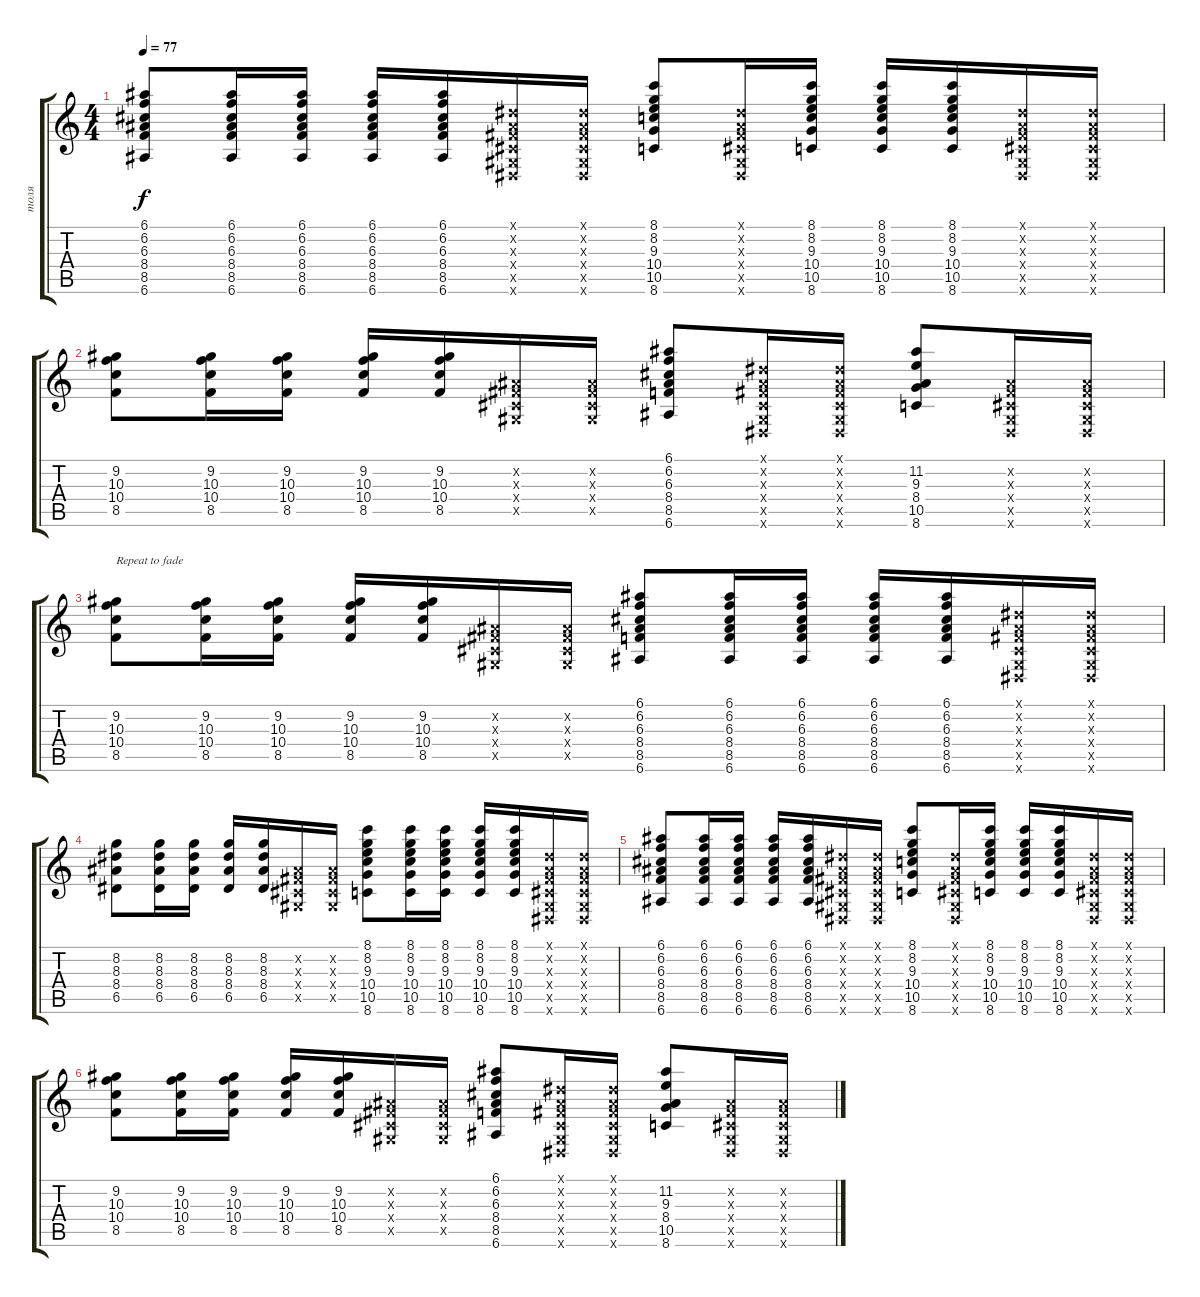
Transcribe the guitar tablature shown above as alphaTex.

\track ("толя" "толя") {instrument acousticguitarsteel}
\staff {score tabs}
\tuning (E4 B3 G3 D3 A2 E2) {hide}
\ts (4 4)
\tempo 77
\clef g2
\ks c
(6.1 6.2 6.3 8.4 8.5 6.6).8{dy f} (6.1 6.2 6.3 8.4 8.5 6.6).16 (6.1 6.2 6.3 8.4 8.5 6.6).16 (6.1 6.2 6.3 8.4 8.5 6.6).16 (6.1 6.2 6.3 8.4 8.5 6.6).16 (-1.1{x} -1.2{x} -1.3{x} -1.4{x} -1.5{x} -1.6{x}).16 (-1.1{x} -1.2{x} -1.3{x} -1.4{x} -1.5{x} -1.6{x}).16 (8.1 8.2 9.3 10.4 10.5 8.6).8 (-1.1{x} -1.2{x} -1.3{x} -1.4{x} -1.5{x} -1.6{x}).16 (8.1 8.2 9.3 10.4 10.5 8.6).16 (8.1 8.2 9.3 10.4 10.5 8.6).16 (8.1 8.2 9.3 10.4 10.5 8.6).16 (-1.1{x} -1.2{x} -1.3{x} -1.4{x} -1.5{x} -1.6{x}).16 (-1.1{x} -1.2{x} -1.3{x} -1.4{x} -1.5{x} -1.6{x}).16 |
(9.2 10.3 10.4 8.5).8 (9.2 10.3 10.4 8.5).16 (9.2 10.3 10.4 8.5).16 (9.2 10.3 10.4 8.5).16 (9.2 10.3 10.4 8.5).16 (-1.2{x} -1.3{x} -1.4{x} -1.5{x}).16 (-1.2{x} -1.3{x} -1.4{x} -1.5{x}).16 (6.1 6.2 6.3 8.4 8.5 6.6).8 (-1.1{x} -1.2{x} -1.3{x} -1.4{x} -1.5{x} -1.6{x}).16 (-1.1{x} -1.2{x} -1.3{x} -1.4{x} -1.5{x} -1.6{x}).16 (11.2 9.3 8.4 10.5 8.6).8 (-1.2{x} -1.3{x} -1.4{x} -1.5{x} -1.6{x}).16 (-1.2{x} -1.3{x} -1.4{x} -1.5{x} -1.6{x}).16 |
(9.2 10.3 10.4 8.5).8{txt "Repeat to fade"} (9.2 10.3 10.4 8.5).16 (9.2 10.3 10.4 8.5).16 (9.2 10.3 10.4 8.5).16 (9.2 10.3 10.4 8.5).16 (-1.2{x} -1.3{x} -1.4{x} -1.5{x}).16 (-1.2{x} -1.3{x} -1.4{x} -1.5{x}).16 (6.1 6.2 6.3 8.4 8.5 6.6).8 (6.1 6.2 6.3 8.4 8.5 6.6).16 (6.1 6.2 6.3 8.4 8.5 6.6).16 (6.1 6.2 6.3 8.4 8.5 6.6).16 (6.1 6.2 6.3 8.4 8.5 6.6).16 (-1.1{x} -1.2{x} -1.3{x} -1.4{x} -1.5{x} -1.6{x}).16 (-1.1{x} -1.2{x} -1.3{x} -1.4{x} -1.5{x} -1.6{x}).16 |
(8.2 8.3 8.4 6.5).8 (8.2 8.3 8.4 6.5).16 (8.2 8.3 8.4 6.5).16 (8.2 8.3 8.4 6.5).16 (8.2 8.3 8.4 6.5).16 (-1.2{x} -1.3{x} -1.4{x} -1.5{x}).16 (-1.2{x} -1.3{x} -1.4{x} -1.5{x}).16 (8.1 8.2 9.3 10.4 10.5 8.6).8 (8.1 8.2 9.3 10.4 10.5 8.6).16 (8.1 8.2 9.3 10.4 10.5 8.6).16 (8.1 8.2 9.3 10.4 10.5 8.6).16 (8.1 8.2 9.3 10.4 10.5 8.6).16 (-1.1{x} -1.2{x} -1.3{x} -1.4{x} -1.5{x} -1.6{x}).16 (-1.1{x} -1.2{x} -1.3{x} -1.4{x} -1.5{x} -1.6{x}).16 |
(6.1 6.2 6.3 8.4 8.5 6.6).8 (6.1 6.2 6.3 8.4 8.5 6.6).16 (6.1 6.2 6.3 8.4 8.5 6.6).16 (6.1 6.2 6.3 8.4 8.5 6.6).16 (6.1 6.2 6.3 8.4 8.5 6.6).16 (-1.1{x} -1.2{x} -1.3{x} -1.4{x} -1.5{x} -1.6{x}).16 (-1.1{x} -1.2{x} -1.3{x} -1.4{x} -1.5{x} -1.6{x}).16 (8.1 8.2 9.3 10.4 10.5 8.6).8 (-1.1{x} -1.2{x} -1.3{x} -1.4{x} -1.5{x} -1.6{x}).16 (8.1 8.2 9.3 10.4 10.5 8.6).16 (8.1 8.2 9.3 10.4 10.5 8.6).16 (8.1 8.2 9.3 10.4 10.5 8.6).16 (-1.1{x} -1.2{x} -1.3{x} -1.4{x} -1.5{x} -1.6{x}).16 (-1.1{x} -1.2{x} -1.3{x} -1.4{x} -1.5{x} -1.6{x}).16 |
(9.2 10.3 10.4 8.5).8 (9.2 10.3 10.4 8.5).16 (9.2 10.3 10.4 8.5).16 (9.2 10.3 10.4 8.5).16 (9.2 10.3 10.4 8.5).16 (-1.2{x} -1.3{x} -1.4{x} -1.5{x}).16 (-1.2{x} -1.3{x} -1.4{x} -1.5{x}).16 (6.1 6.2 6.3 8.4 8.5 6.6).8 (-1.1{x} -1.2{x} -1.3{x} -1.4{x} -1.5{x} -1.6{x}).16 (-1.1{x} -1.2{x} -1.3{x} -1.4{x} -1.5{x} -1.6{x}).16 (11.2 9.3 8.4 10.5 8.6).8 (-1.2{x} -1.3{x} -1.4{x} -1.5{x} -1.6{x}).16 (-1.2{x} -1.3{x} -1.4{x} -1.5{x} -1.6{x}).16
